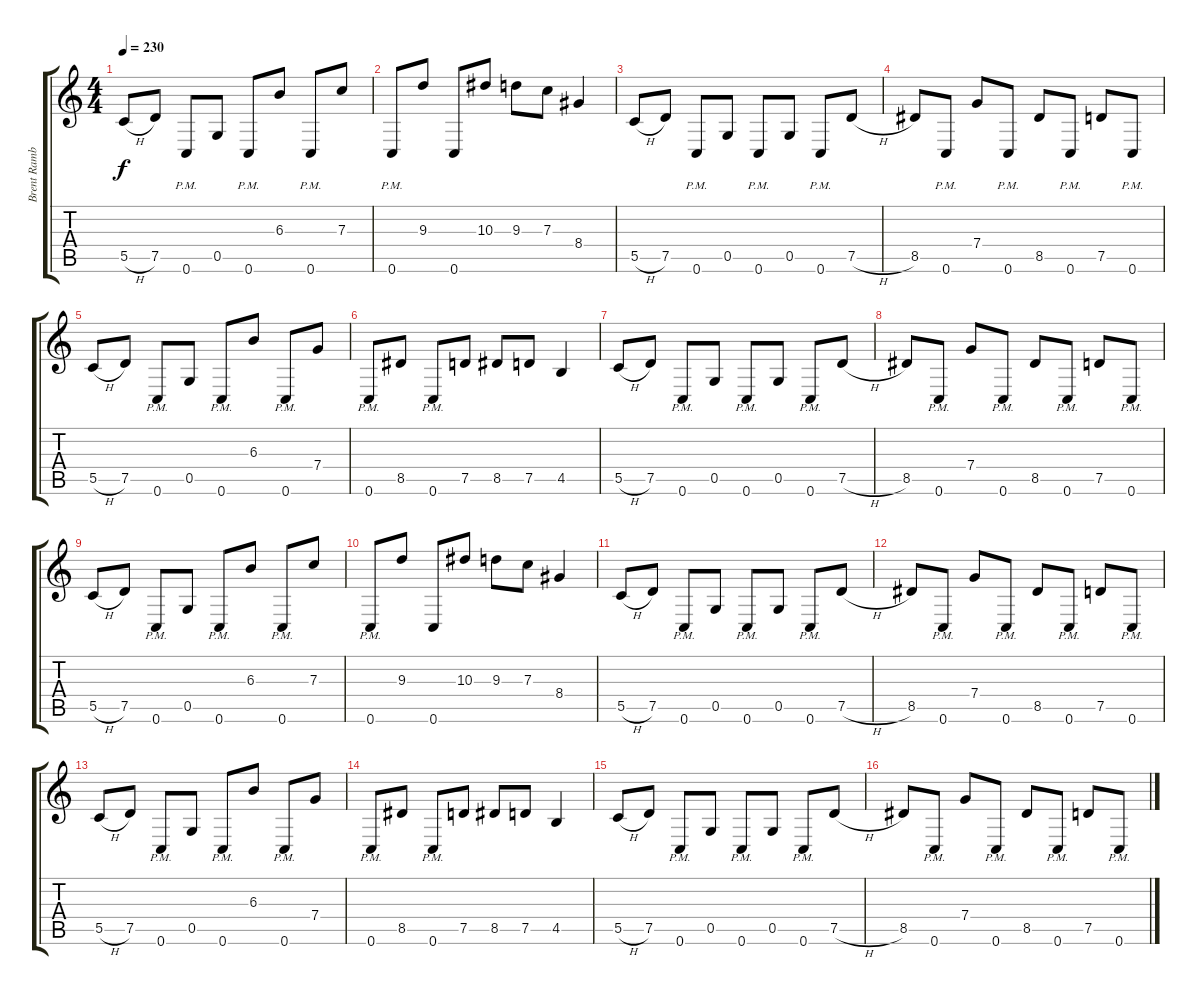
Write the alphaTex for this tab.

\track ("Brent Rambler (Guitar 2)" "Brent Ramb") {instrument distortionguitar}
\staff {score tabs}
\tuning (D4 A3 F3 C3 G2 C2) {hide}
\ts (4 4)
\tempo 230
\clef g2
\ks c
5.5{h}.8{dy f} 7.5.8 0.6{pm}.8 0.5.8 0.6{pm}.8 6.3.8 0.6{pm}.8 7.3.8 |
0.6{pm}.8 9.3.8 0.6.8 10.3.8 9.3.8 7.3.8 8.4.4 |
5.5{h}.8 7.5.8 0.6{pm}.8 0.5.8 0.6{pm}.8 0.5.8 0.6{pm}.8 7.5{h}.8 |
8.5.8 0.6{pm}.8 7.4.8 0.6{pm}.8 8.5.8 0.6{pm}.8 7.5.8 0.6{pm}.8 |
5.5{h}.8 7.5.8 0.6{pm}.8 0.5.8 0.6{pm}.8 6.3.8 0.6{pm}.8 7.4.8 |
0.6{pm}.8 8.5.8 0.6{pm}.8 7.5.8 8.5.8 7.5.8 4.5.4 |
5.5{h}.8 7.5.8 0.6{pm}.8 0.5.8 0.6{pm}.8 0.5.8 0.6{pm}.8 7.5{h}.8 |
8.5.8 0.6{pm}.8 7.4.8 0.6{pm}.8 8.5.8 0.6{pm}.8 7.5.8 0.6{pm}.8 |
5.5{h}.8 7.5.8 0.6{pm}.8 0.5.8 0.6{pm}.8 6.3.8 0.6{pm}.8 7.3.8 |
0.6{pm}.8 9.3.8 0.6.8 10.3.8 9.3.8 7.3.8 8.4.4 |
5.5{h}.8 7.5.8 0.6{pm}.8 0.5.8 0.6{pm}.8 0.5.8 0.6{pm}.8 7.5{h}.8 |
8.5.8 0.6{pm}.8 7.4.8 0.6{pm}.8 8.5.8 0.6{pm}.8 7.5.8 0.6{pm}.8 |
5.5{h}.8 7.5.8 0.6{pm}.8 0.5.8 0.6{pm}.8 6.3.8 0.6{pm}.8 7.4.8 |
0.6{pm}.8 8.5.8 0.6{pm}.8 7.5.8 8.5.8 7.5.8 4.5.4 |
5.5{h}.8 7.5.8 0.6{pm}.8 0.5.8 0.6{pm}.8 0.5.8 0.6{pm}.8 7.5{h}.8 |
8.5.8 0.6{pm}.8 7.4.8 0.6{pm}.8 8.5.8 0.6{pm}.8 7.5.8 0.6{pm}.8
